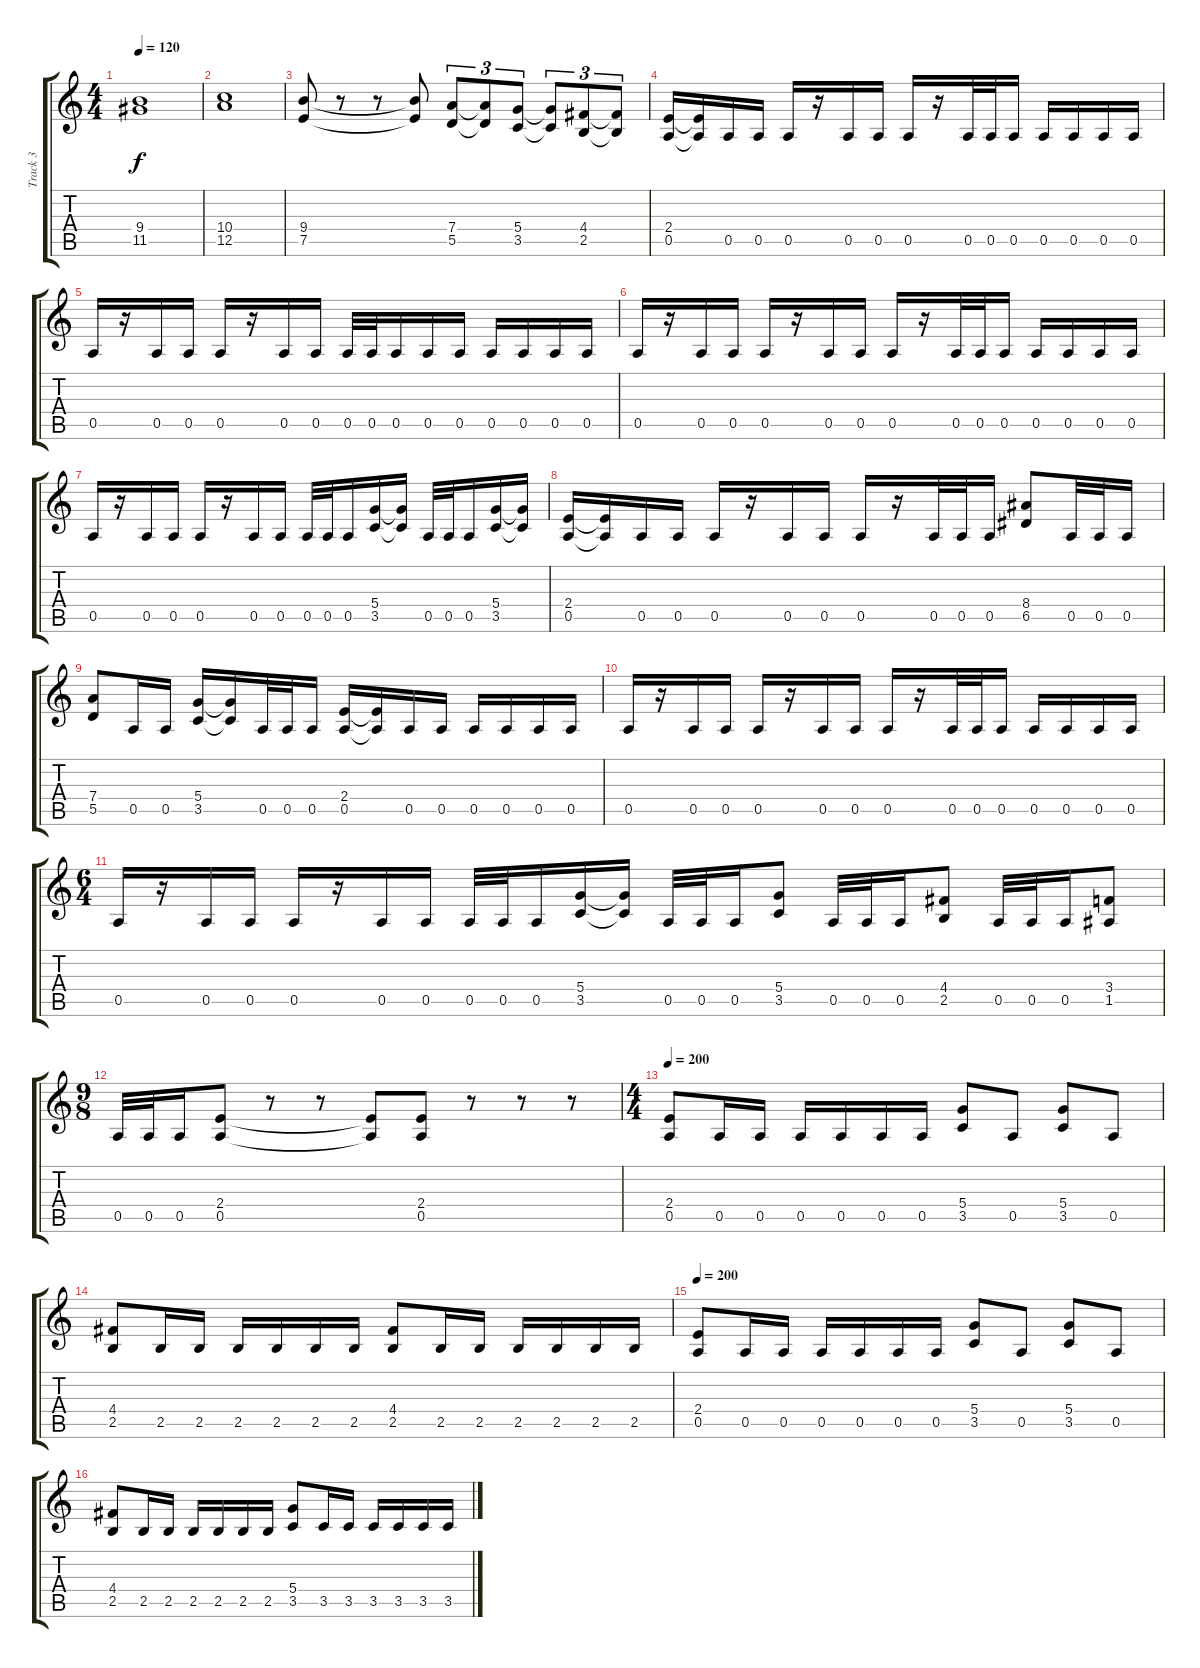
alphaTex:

\track ("Track 3" "Track 3") {instrument overdrivenguitar}
\staff {score tabs}
\tuning (E4 B3 G3 D3 A2 E2) {hide}
\ts (4 4)
\tempo 120
\clef g2
\ks c
(9.4 11.5).1{dy f} |
(10.4 12.5).1 |
(9.4 7.5).8 r.8 r.8 (9.4{t} 7.5{t}).8 (7.4 5.5).8{tu (3 2)} (7.4{t} 5.5{t}).8{tu (3 2)} (5.4 3.5).8{tu (3 2)} (5.4{t} 3.5{t}).8{tu (3 2)} (4.4 2.5).8{tu (3 2)} (4.4{t} 2.5{t}).8{tu (3 2)} |
(2.4 0.5).16 (2.4{t} 0.5{t}).16 0.5.16 0.5.16 0.5.16 r.16 0.5.16 0.5.16 0.5.16 r.16 0.5.32 0.5.32 0.5.16 0.5.16 0.5.16 0.5.16 0.5.16 |
0.5.16 r.16 0.5.16 0.5.16 0.5.16 r.16 0.5.16 0.5.16 0.5.32 0.5.32 0.5.16 0.5.16 0.5.16 0.5.16 0.5.16 0.5.16 0.5.16 |
0.5.16 r.16 0.5.16 0.5.16 0.5.16 r.16 0.5.16 0.5.16 0.5.16 r.16 0.5.32 0.5.32 0.5.16 0.5.16 0.5.16 0.5.16 0.5.16 |
0.5.16 r.16 0.5.16 0.5.16 0.5.16 r.16 0.5.16 0.5.16 0.5.32 0.5.32 0.5.16 (5.4 3.5).16 (5.4{t} 3.5{t}).16 0.5.32 0.5.32 0.5.16 (5.4 3.5).16 (5.4{t} 3.5{t}).16 |
(2.4 0.5).16 (2.4{t} 0.5{t}).16 0.5.16 0.5.16 0.5.16 r.16 0.5.16 0.5.16 0.5.16 r.16 0.5.32 0.5.32 0.5.16 (8.4 6.5).8 0.5.32 0.5.32 0.5.16 |
(7.4 5.5).8 0.5.16 0.5.16 (5.4 3.5).16 (5.4{t} 3.5{t}).16 0.5.32 0.5.32 0.5.16 (2.4 0.5).16 (2.4{t} 0.5{t}).16 0.5.16 0.5.16 0.5.16 0.5.16 0.5.16 0.5.16 |
0.5.16 r.16 0.5.16 0.5.16 0.5.16 r.16 0.5.16 0.5.16 0.5.16 r.16 0.5.32 0.5.32 0.5.16 0.5.16 0.5.16 0.5.16 0.5.16 |
\ts (6 4)
0.5.16 r.16 0.5.16 0.5.16 0.5.16 r.16 0.5.16 0.5.16 0.5.32 0.5.32 0.5.16 (5.4 3.5).16 (5.4{t} 3.5{t}).16 0.5.32 0.5.32 0.5.16 (5.4 3.5).8 0.5.32 0.5.32 0.5.16 (4.4 2.5).8 0.5.32 0.5.32 0.5.16 (3.4 1.5).8 |
\ts (9 8)
0.5.32 0.5.32 0.5.16 (2.4 0.5).8 r.8 r.8 (2.4{t} 0.5{t}).8 (2.4 0.5).8 r.8 r.8 r.8 |
\ts (4 4)
\tempo 200
(2.4 0.5).8 0.5.16 0.5.16 0.5.16 0.5.16 0.5.16 0.5.16 (5.4 3.5).8 0.5.8 (5.4 3.5).8 0.5.8 |
(4.4 2.5).8 2.5.16 2.5.16 2.5.16 2.5.16 2.5.16 2.5.16 (4.4 2.5).8 2.5.16 2.5.16 2.5.16 2.5.16 2.5.16 2.5.16 |
\tempo 200
(2.4 0.5).8 0.5.16 0.5.16 0.5.16 0.5.16 0.5.16 0.5.16 (5.4 3.5).8 0.5.8 (5.4 3.5).8 0.5.8 |
(4.4 2.5).8 2.5.16 2.5.16 2.5.16 2.5.16 2.5.16 2.5.16 (5.4 3.5).8 3.5.16 3.5.16 3.5.16 3.5.16 3.5.16 3.5.16
